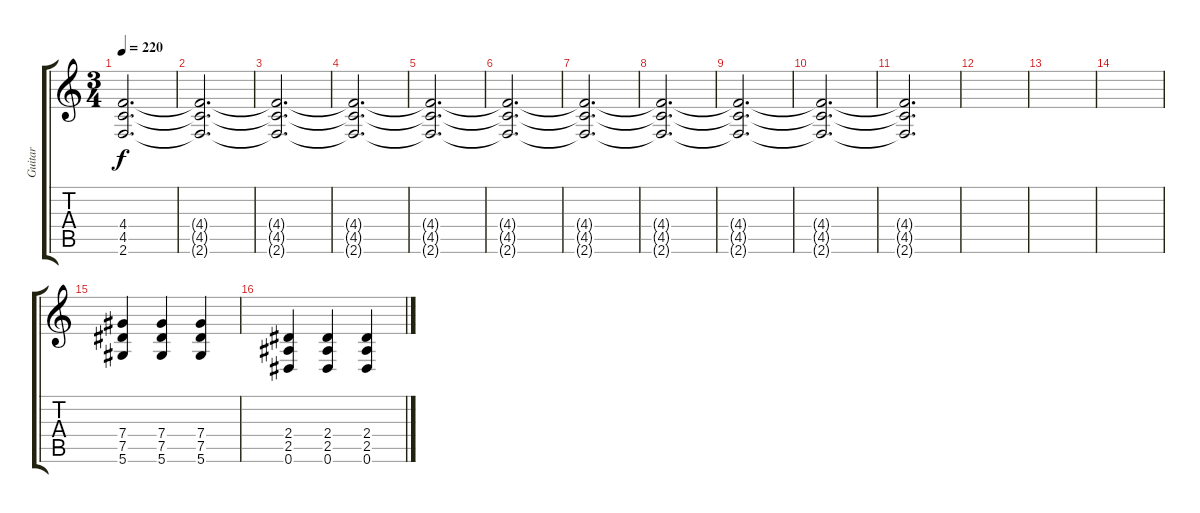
\track ("Guitar" "Guitar") {instrument distortionguitar}
\staff {score tabs}
\tuning (Eb4 Bb3 Gb3 Db3 Ab2 Eb2) {hide}
\ts (3 4)
\tempo 220
\clef g2
\ks c
(4.4 4.5 2.6).2{d dy f volume 13 balance 0} |
(4.4{t} 4.5{t} 2.6{t}).2{d} |
(4.4{t} 4.5{t} 2.6{t}).2{d} |
(4.4{t} 4.5{t} 2.6{t}).2{d} |
(4.4{t} 4.5{t} 2.6{t}).2{d volume 0} |
(4.4{t} 4.5{t} 2.6{t}).2{d} |
(4.4{t} 4.5{t} 2.6{t}).2{d} |
(4.4{t} 4.5{t} 2.6{t}).2{d} |
(4.4{t} 4.5{t} 2.6{t}).2{d} |
(4.4{t} 4.5{t} 2.6{t}).2{d} |
(4.4{t} 4.5{t} 2.6{t}).2{d} |
|
|
|
(7.4 7.5 5.6).4{volume 13 balance 0} (7.4 7.5 5.6).4 (7.4 7.5 5.6).4 |
(2.4 2.5 0.6).4 (2.4 2.5 0.6).4 (2.4 2.5 0.6).4
